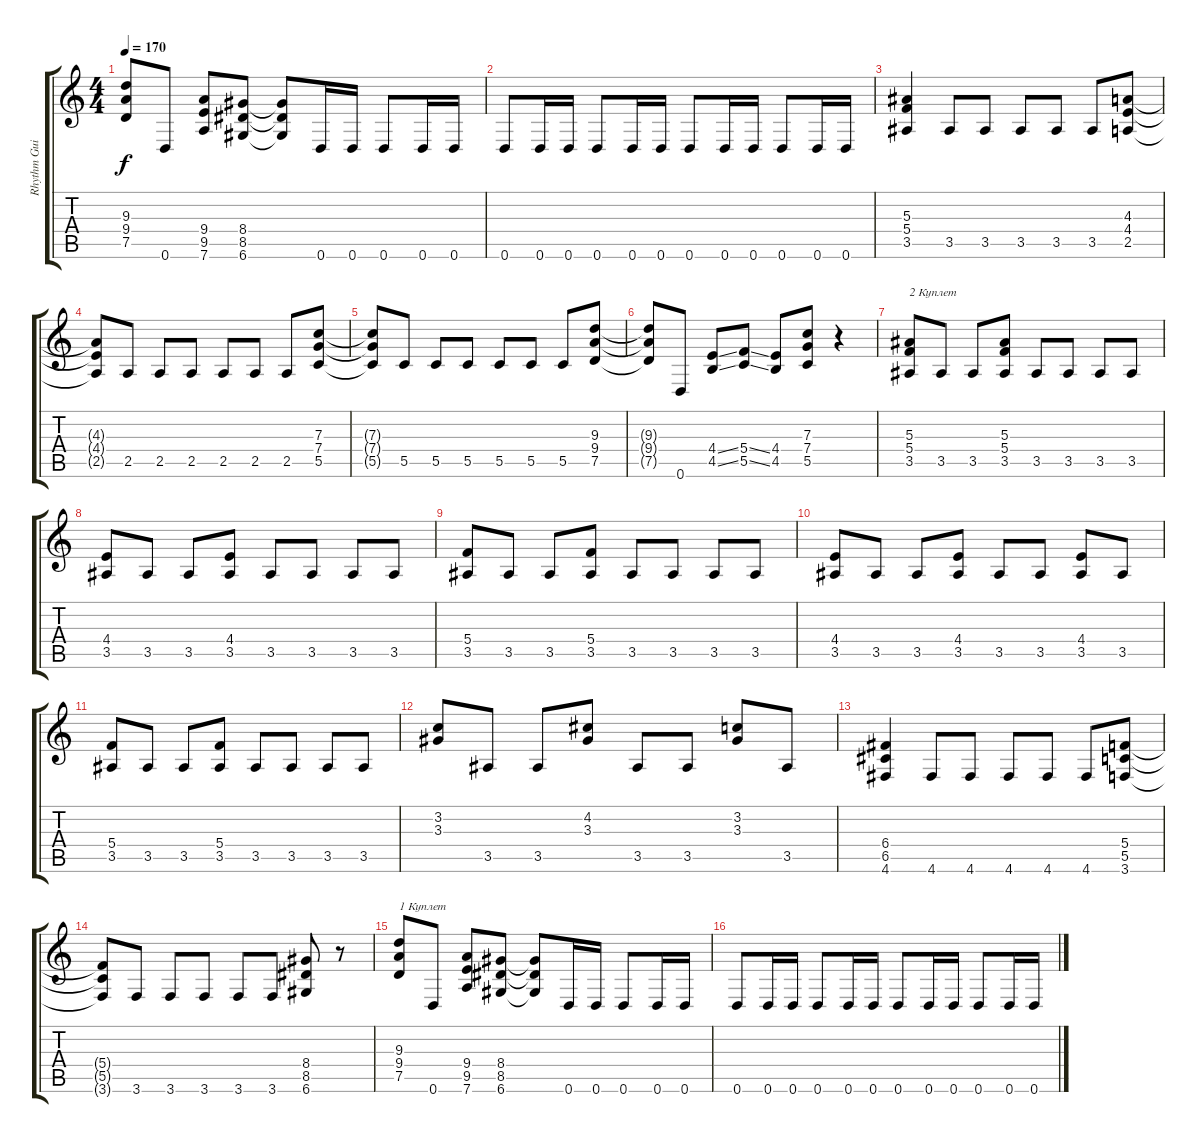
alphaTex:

\track ("Rhythm Guitar" "Rhythm Gui") {instrument distortionguitar}
\staff {score tabs}
\tuning (D4 A3 F3 C3 G2 D2) {hide}
\ts (4 4)
\tempo 170
\clef g2
\ks c
(9.3 9.4 7.5).8{dy f} 0.6.8 (9.4 9.5 7.6).8 (8.4 8.5 6.6).8 (8.4{t} 8.5{t} 6.6{t}).8 0.6.16 0.6.16 0.6.8 0.6.16 0.6.16 |
0.6.8 0.6.16 0.6.16 0.6.8 0.6.16 0.6.16 0.6.8 0.6.16 0.6.16 0.6.8 0.6.16 0.6.16 |
(5.3 5.4 3.5).4 3.5.8 3.5.8 3.5.8 3.5.8 3.5.8 (4.3 4.4 2.5).8 |
(4.3{t} 4.4{t} 2.5{t}).8 2.5.8 2.5.8 2.5.8 2.5.8 2.5.8 2.5.8 (7.3 7.4 5.5).8 |
(7.3{t} 7.4{t} 5.5{t}).8 5.5.8 5.5.8 5.5.8 5.5.8 5.5.8 5.5.8 (9.3 9.4 7.5).8 |
(9.3{t} 9.4{t} 7.5{t}).8 0.6.8 (4.4{ss} 4.5{ss}).8 (5.4{ss} 5.5{ss}).8 (4.4 4.5).8 (7.3 7.4 5.5).8 r.4 |
(5.3 5.4 3.5).8{txt "2 Куплет"} 3.5.8 3.5.8 (5.3 5.4 3.5).8 3.5.8 3.5.8 3.5.8 3.5.8 |
(4.4 3.5).8 3.5.8 3.5.8 (4.4 3.5).8 3.5.8 3.5.8 3.5.8 3.5.8 |
(5.4 3.5).8 3.5.8 3.5.8 (5.4 3.5).8 3.5.8 3.5.8 3.5.8 3.5.8 |
(4.4 3.5).8 3.5.8 3.5.8 (4.4 3.5).8 3.5.8 3.5.8 (4.4 3.5).8 3.5.8 |
(5.4 3.5).8 3.5.8 3.5.8 (5.4 3.5).8 3.5.8 3.5.8 3.5.8 3.5.8 |
(3.2 3.3).8 3.5.8 3.5.8 (4.2 3.3).8 3.5.8 3.5.8 (3.2 3.3).8 3.5.8 |
(6.4 6.5 4.6).4 4.6.8 4.6.8 4.6.8 4.6.8 4.6.8 (5.4 5.5 3.6).8 |
(5.4{t} 5.5{t} 3.6{t}).8 3.6.8 3.6.8 3.6.8 3.6.8 3.6.8 (8.4 8.5 6.6).8 r.8 |
(9.3 9.4 7.5).8{txt "1 Куплет"} 0.6.8 (9.4 9.5 7.6).8 (8.4 8.5 6.6).8 (8.4{t} 8.5{t} 6.6{t}).8 0.6.16 0.6.16 0.6.8 0.6.16 0.6.16 |
0.6.8 0.6.16 0.6.16 0.6.8 0.6.16 0.6.16 0.6.8 0.6.16 0.6.16 0.6.8 0.6.16 0.6.16
